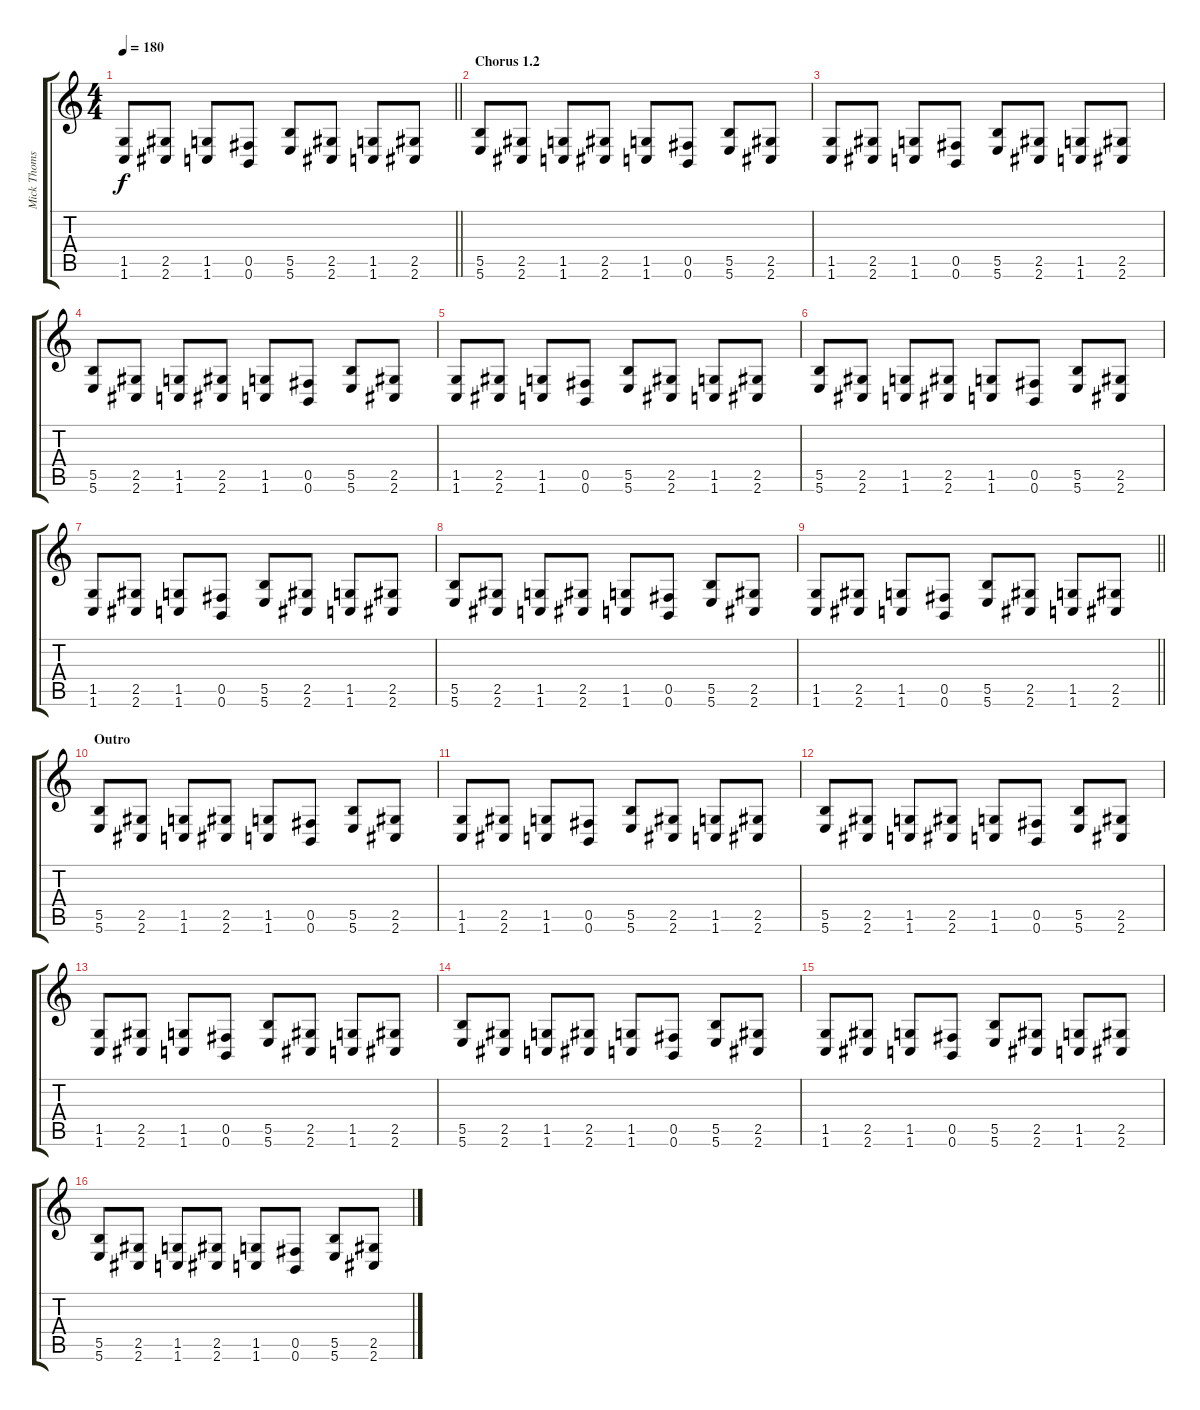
\track ("Mick Thomson" "Mick Thoms") {instrument distortionguitar}
\staff {score tabs}
\tuning (Db4 Ab3 E3 B2 Gb2 B1) {hide}
\ts (4 4)
\tempo 180
\clef g2
\barLineRight lightlight
\ks c
(1.5 1.6).8{dy f} (2.5 2.6).8 (1.5 1.6).8 (0.5 0.6).8 (5.5 5.6).8 (2.5 2.6).8 (1.5 1.6).8 (2.5 2.6).8 |
\section ("" "Chorus 1.2")
(5.5 5.6).8 (2.5 2.6).8 (1.5 1.6).8 (2.5 2.6).8 (1.5 1.6).8 (0.5 0.6).8 (5.5 5.6).8 (2.5 2.6).8 |
(1.5 1.6).8 (2.5 2.6).8 (1.5 1.6).8 (0.5 0.6).8 (5.5 5.6).8 (2.5 2.6).8 (1.5 1.6).8 (2.5 2.6).8 |
(5.5 5.6).8 (2.5 2.6).8 (1.5 1.6).8 (2.5 2.6).8 (1.5 1.6).8 (0.5 0.6).8 (5.5 5.6).8 (2.5 2.6).8 |
(1.5 1.6).8 (2.5 2.6).8 (1.5 1.6).8 (0.5 0.6).8 (5.5 5.6).8 (2.5 2.6).8 (1.5 1.6).8 (2.5 2.6).8 |
(5.5 5.6).8 (2.5 2.6).8 (1.5 1.6).8 (2.5 2.6).8 (1.5 1.6).8 (0.5 0.6).8 (5.5 5.6).8 (2.5 2.6).8 |
(1.5 1.6).8 (2.5 2.6).8 (1.5 1.6).8 (0.5 0.6).8 (5.5 5.6).8 (2.5 2.6).8 (1.5 1.6).8 (2.5 2.6).8 |
(5.5 5.6).8 (2.5 2.6).8 (1.5 1.6).8 (2.5 2.6).8 (1.5 1.6).8 (0.5 0.6).8 (5.5 5.6).8 (2.5 2.6).8 |
\barLineRight lightlight
(1.5 1.6).8 (2.5 2.6).8 (1.5 1.6).8 (0.5 0.6).8 (5.5 5.6).8 (2.5 2.6).8 (1.5 1.6).8 (2.5 2.6).8 |
\section ("" "Outro")
(5.5 5.6).8 (2.5 2.6).8 (1.5 1.6).8 (2.5 2.6).8 (1.5 1.6).8 (0.5 0.6).8 (5.5 5.6).8 (2.5 2.6).8 |
(1.5 1.6).8 (2.5 2.6).8 (1.5 1.6).8 (0.5 0.6).8 (5.5 5.6).8 (2.5 2.6).8 (1.5 1.6).8 (2.5 2.6).8 |
(5.5 5.6).8 (2.5 2.6).8 (1.5 1.6).8 (2.5 2.6).8 (1.5 1.6).8 (0.5 0.6).8 (5.5 5.6).8 (2.5 2.6).8 |
(1.5 1.6).8 (2.5 2.6).8 (1.5 1.6).8 (0.5 0.6).8 (5.5 5.6).8 (2.5 2.6).8 (1.5 1.6).8 (2.5 2.6).8 |
(5.5 5.6).8 (2.5 2.6).8 (1.5 1.6).8 (2.5 2.6).8 (1.5 1.6).8 (0.5 0.6).8 (5.5 5.6).8 (2.5 2.6).8 |
(1.5 1.6).8 (2.5 2.6).8 (1.5 1.6).8 (0.5 0.6).8 (5.5 5.6).8 (2.5 2.6).8 (1.5 1.6).8 (2.5 2.6).8 |
(5.5 5.6).8 (2.5 2.6).8 (1.5 1.6).8 (2.5 2.6).8 (1.5 1.6).8 (0.5 0.6).8 (5.5 5.6).8 (2.5 2.6).8
